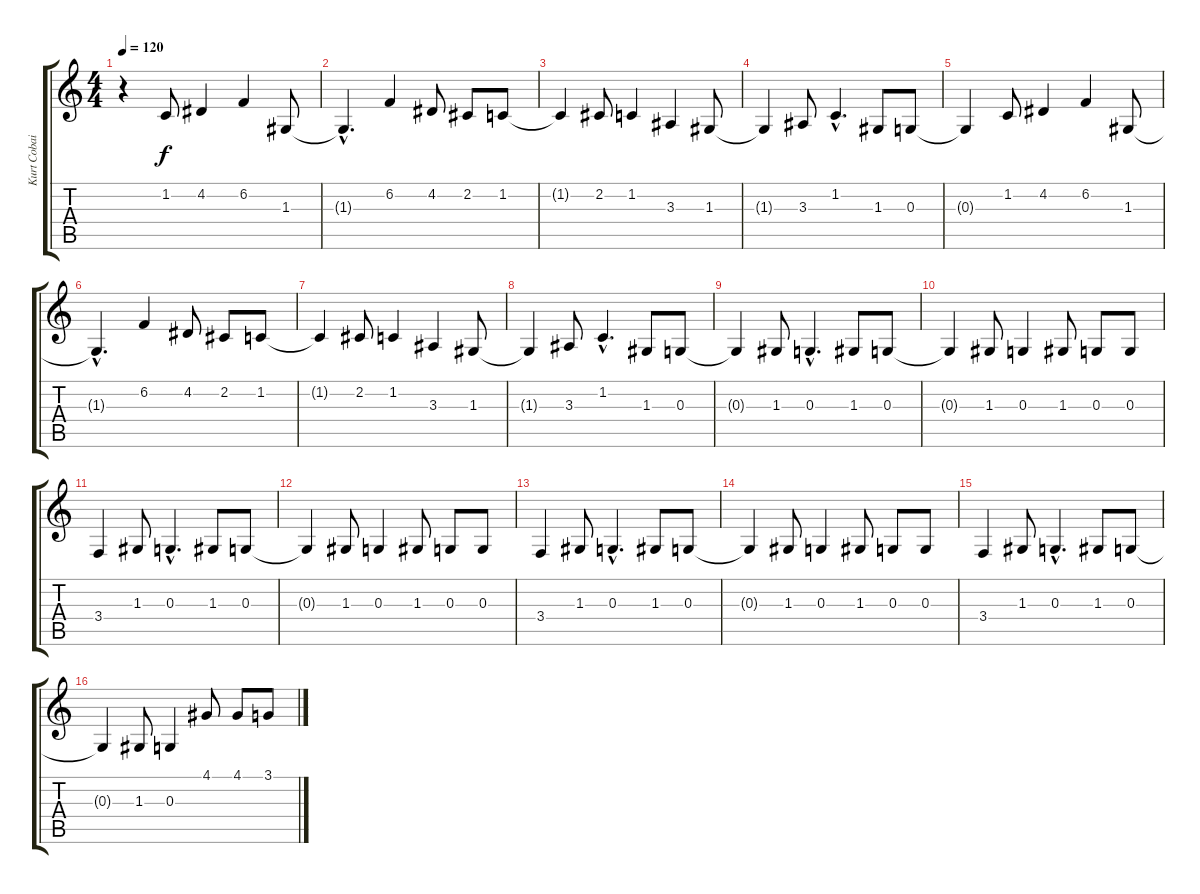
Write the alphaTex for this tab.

\track ("Kurt Cobain - Vocals" "Kurt Cobai") {instrument tenorsax}
\staff {score tabs}
\tuning (E4 B3 G3 D3 A2 E2) {hide}
\ts (4 4)
\tempo 120
\clef g2
\ks c
r.4{dy f} 1.2.8 4.2.4 6.2.4 1.3.8 |
1.3{hac t}.4{d} 6.2.4 4.2.8 2.2.8 1.2.8 |
1.2{t}.4 2.2.8 1.2.4 3.3.4 1.3.8 |
1.3{t}.4 3.3.8 1.2{hac}.4{d} 1.3.8 0.3.8 |
0.3{t}.4 1.2.8 4.2.4 6.2.4 1.3.8 |
1.3{hac t}.4{d} 6.2.4 4.2.8 2.2.8 1.2.8 |
1.2{t}.4 2.2.8 1.2.4 3.3.4 1.3.8 |
1.3{t}.4 3.3.8 1.2{hac}.4{d} 1.3.8 0.3.8 |
0.3{t}.4 1.3.8 0.3{hac}.4{d} 1.3.8 0.3.8 |
0.3{t}.4 1.3.8 0.3.4 1.3.8 0.3.8 0.3.8 |
3.4.4 1.3.8 0.3{hac}.4{d} 1.3.8 0.3.8 |
0.3{t}.4 1.3.8 0.3.4 1.3.8 0.3.8 0.3.8 |
3.4.4 1.3.8 0.3{hac}.4{d} 1.3.8 0.3.8 |
0.3{t}.4 1.3.8 0.3.4 1.3.8 0.3.8 0.3.8 |
3.4.4 1.3.8 0.3{hac}.4{d} 1.3.8 0.3.8 |
0.3{t}.4 1.3.8 0.3.4 4.1.8 4.1.8 3.1.8
